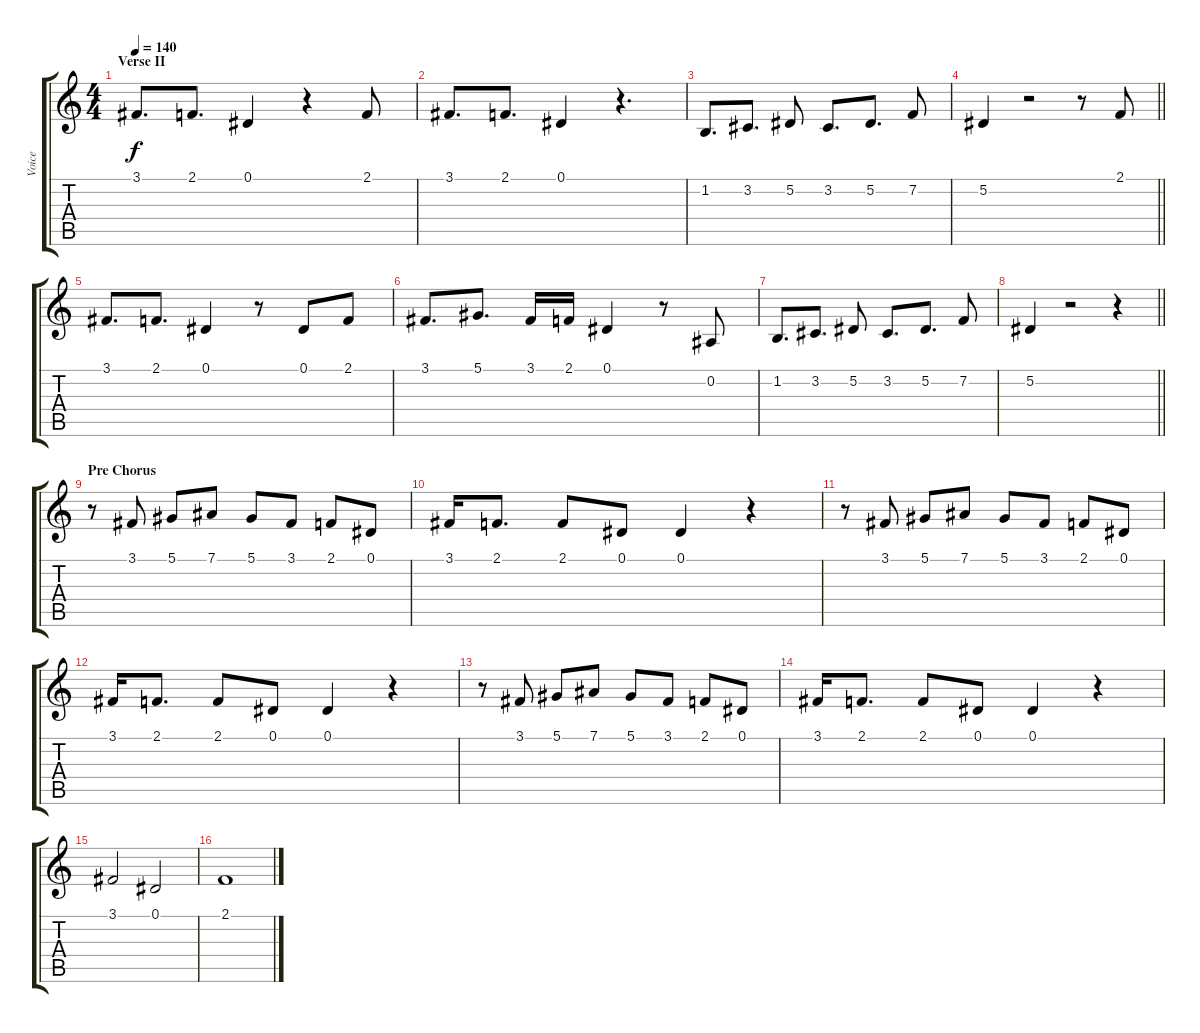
\track ("Voice" "Voice") {instrument lead6voice}
\staff {score tabs}
\tuning (Eb4 Bb3 Gb3 Db3 Ab2 Eb2) {hide}
\ts (4 4)
\section ("" "Verse II")
\tempo 140
\clef g2
\ks c
3.1.8{d dy f} 2.1.8{d} 0.1.4 r.4 2.1.8 |
3.1.8{d} 2.1.8{d} 0.1.4 r.4{d} |
1.2.8{d} 3.2.8{d} 5.2.8 3.2.8{d} 5.2.8{d} 7.2.8 |
\barLineRight lightlight
5.2.4 r.2 r.8 2.1.8 |
3.1.8{d} 2.1.8{d} 0.1.4 r.8 0.1.8 2.1.8 |
3.1.8{d} 5.1.8{d} 3.1.16 2.1.16 0.1.4 r.8 0.2.8 |
1.2.8{d} 3.2.8{d} 5.2.8 3.2.8{d} 5.2.8{d} 7.2.8 |
\barLineRight lightlight
5.2.4 r.2 r.4 |
\section ("" "Pre Chorus")
r.8 3.1.8 5.1.8 7.1.8 5.1.8 3.1.8 2.1.8 0.1.8 |
3.1.16 2.1.8{d} 2.1.8 0.1.8 0.1.4 r.4 |
r.8 3.1.8 5.1.8 7.1.8 5.1.8 3.1.8 2.1.8 0.1.8 |
3.1.16 2.1.8{d} 2.1.8 0.1.8 0.1.4 r.4 |
r.8 3.1.8 5.1.8 7.1.8 5.1.8 3.1.8 2.1.8 0.1.8 |
3.1.16 2.1.8{d} 2.1.8 0.1.8 0.1.4 r.4 |
3.1.2 0.1.2 |
2.1.1
